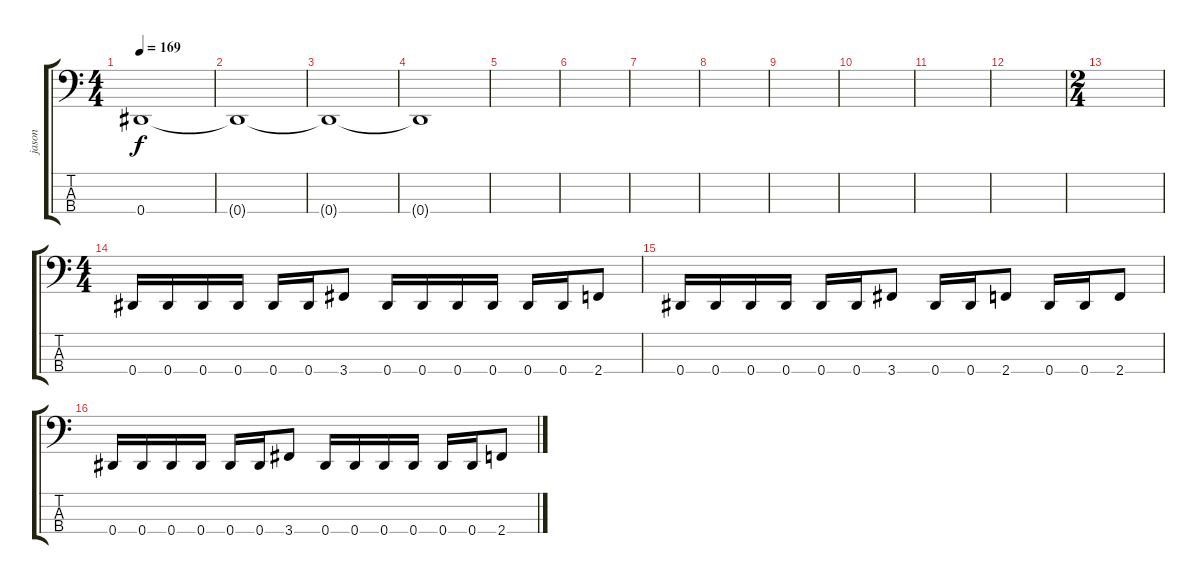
\track ("jason" "jason") {instrument electricbasspick}
\staff {score tabs}
\tuning (Gb2 Db2 Ab1 Eb1) {hide}
\ts (4 4)
\tempo 169
\clef f4
\ks c
0.4.1{dy f} |
0.4{t}.1 |
0.4{t}.1 |
0.4{t}.1 |
|
|
|
|
|
|
|
|
\ts (2 4)
|
\ts (4 4)
0.4.16 0.4.16 0.4.16 0.4.16 0.4.16 0.4.16 3.4.8 0.4.16 0.4.16 0.4.16 0.4.16 0.4.16 0.4.16 2.4.8 |
0.4.16 0.4.16 0.4.16 0.4.16 0.4.16 0.4.16 3.4.8 0.4.16 0.4.16 2.4.8 0.4.16 0.4.16 2.4.8 |
0.4.16 0.4.16 0.4.16 0.4.16 0.4.16 0.4.16 3.4.8 0.4.16 0.4.16 0.4.16 0.4.16 0.4.16 0.4.16 2.4.8
